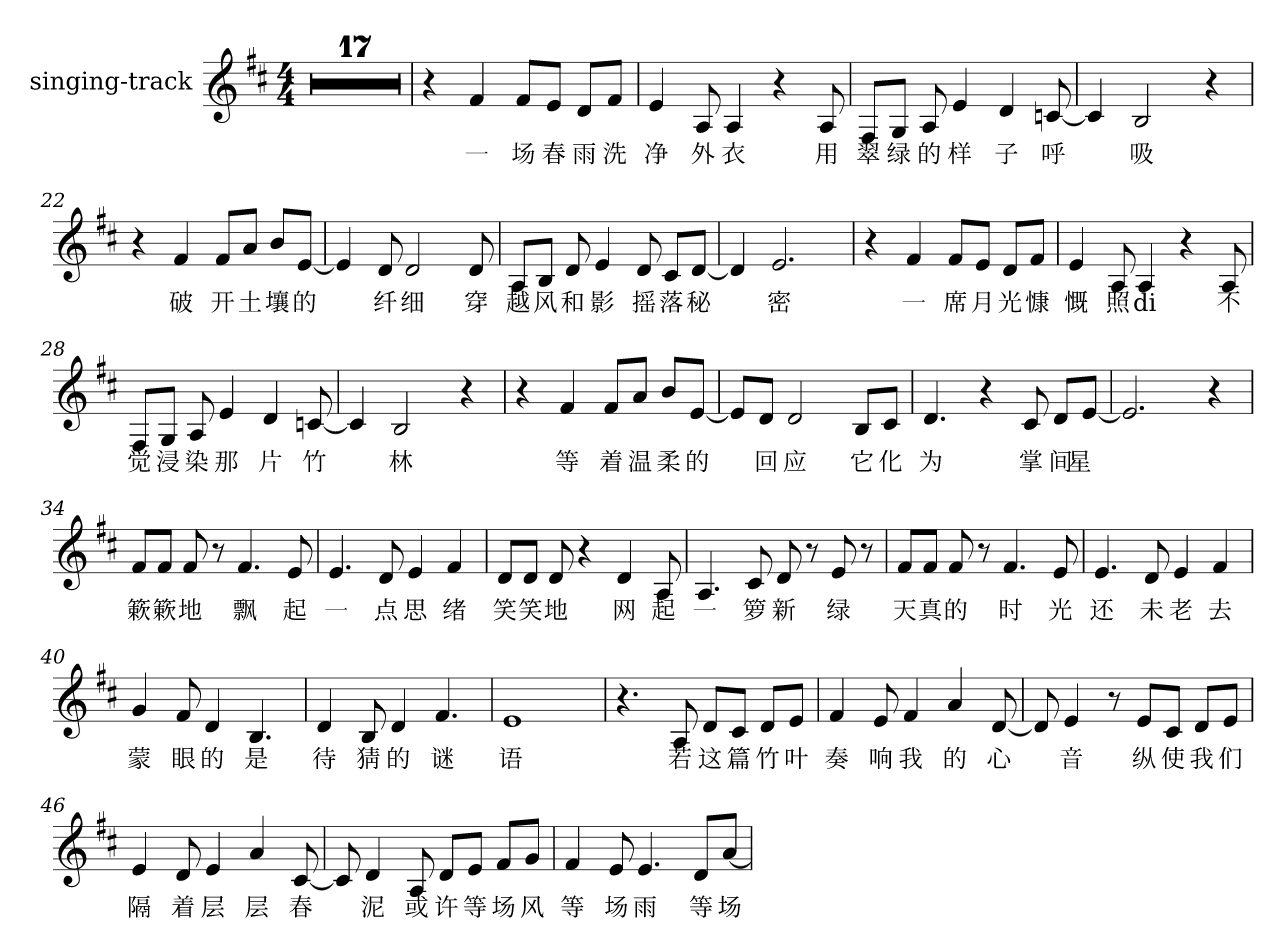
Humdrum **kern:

**kern	**text
*part1	*part1
*staff1	*staff1
*I"singing-track	*
*clefG2	*
*k[f#c#]	*
*D:	*
*M4/4	*
*MM135	*
=1	=1
1r	.
=2	=2
1r	.
=3	=3
1r	.
=4	=4
1r	.
=5	=5
1r	.
=6	=6
1r	.
=7	=7
1r	.
=8	=8
1r	.
=9	=9
1r	.
=10	=10
1r	.
=11	=11
1r	.
=12	=12
1r	.
=13	=13
1r	.
=14	=14
1r	.
=15	=15
1r	.
=16	=16
1r	.
=17	=17
1r	.
=18	=18
4r	.
4f#	一
8f#L	场
8eJ	春
8dL	雨
8f#J	洗
=19	=19
4e	净
8A	外
4A	衣
4r	.
8A	用
=20	=20
8F#L	翠
8GJ	绿
8A	的
4e	样
4d	子
[8cn	呼
=21	=21
4c]	.
2B	吸
4r	.
=22	=22
4r	.
4f#	破
8f#L	开
8aJ	土
8bL	壤
[8eJ	的
=23	=23
4e]	.
8d	纤
2d	细
8d	穿
=24	=24
8AL	越
8BJ	风
8d	和
4e	影
8d	摇
8c#L	落
[8dJ	秘
=25	=25
4d]	.
2.e	密
=26	=26
4r	.
4f#	一
8f#L	席
8eJ	月
8dL	光
8f#J	慷
=27	=27
4e	慨
8A	照
4A	di
4r	.
8A	不
=28	=28
8F#L	觉
8GJ	浸
8A	染
4e	那
4d	片
[8cn	竹
=29	=29
4c]	.
2B	林
4r	.
=30	=30
4r	.
4f#	等
8f#L	着
8aJ	温
8bL	柔
[8eJ	的
=31	=31
8eL]	.
8dJ	回
2d	应
8BL	它
8c#J	化
=32	=32
4.d	为
4r	.
8c#	掌
8dL	间
[8eJ	星
=33	=33
2.e]	.
4r	.
=34	=34
8f#L	簌
8f#J	簌
8f#	地
8r	.
4.f#	飘
8e	起
=35	=35
4.e	一
8d	点
4e	思
4f#	绪
=36	=36
8dL	笑
8dJ	笑
8d	地
4r	.
4d	网
8A	起
=37	=37
4.A	一
8c#	箩
8d	新
8r	.
8e	绿
8r	.
=38	=38
8f#L	天
8f#J	真
8f#	的
8r	.
4.f#	时
8e	光
=39	=39
4.e	还
8d	未
4e	老
4f#	去
=40	=40
4g	蒙
8f#	眼
4d	的
4.B	是
=41	=41
4d	待
8B	猜
4d	的
4.f#	谜
=42	=42
1e	语
=43	=43
4.r	.
8A	若
8dL	这
8c#J	篇
8dL	竹
8eJ	叶
=44	=44
4f#	奏
8e	响
4f#	我
4a	的
[8d	心
=45	=45
8d]	.
4e	音
8r	.
8eL	纵
8c#J	使
8dL	我
8eJ	们
=46	=46
4e	隔
8d	着
4e	层
4a	层
[8c#	春
=47	=47
8c#]	.
4d	泥
8A	或
8dL	许
8eJ	等
8f#L	场
8gJ	风
=48	=48
4f#	等
8e	场
4.e	雨
8dL	等
[8aJ	场
=	=
*-	*-
